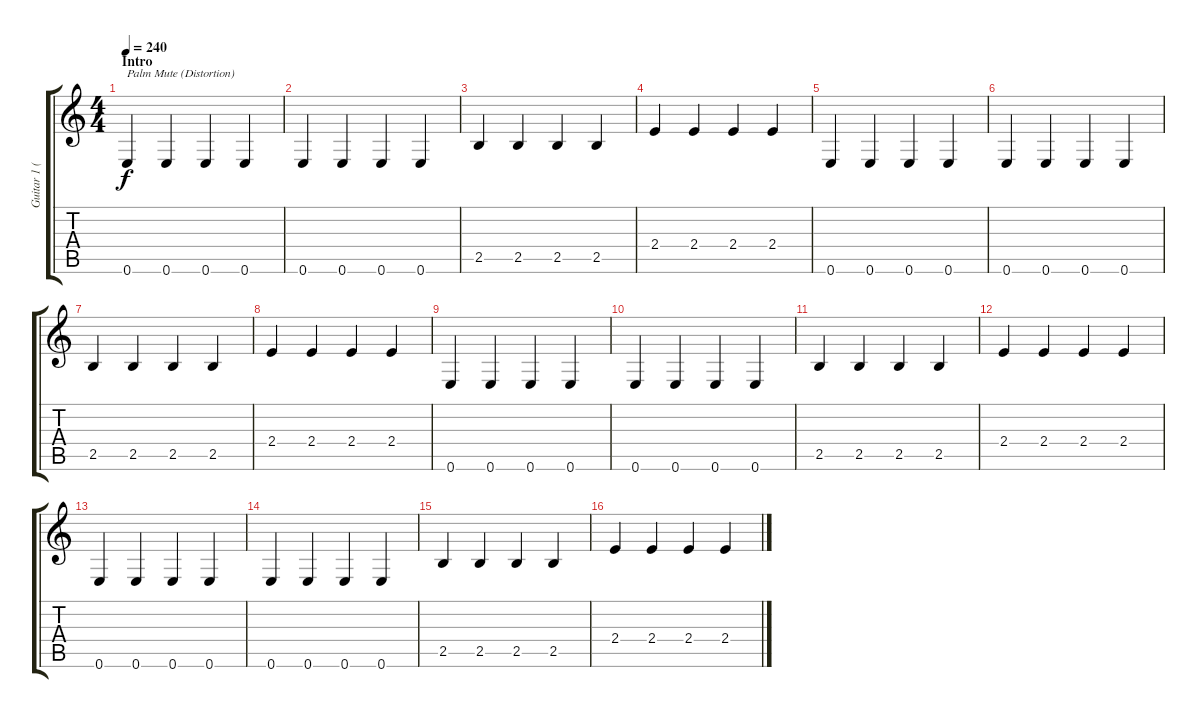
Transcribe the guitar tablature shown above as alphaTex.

\track ("Guitar 1 (Robbie)" "Guitar 1 (") {instrument distortionguitar}
\staff {score tabs}
\tuning (E4 B3 G3 D3 A2 E2) {hide}
\ts (4 4)
\section ("" "Intro")
\tempo 240
\clef g2
\ks c
0.6.4{txt "Palm Mute (Distortion)" dy f instrument distortionguitar} 0.6.4 0.6.4 0.6.4 |
0.6.4 0.6.4 0.6.4 0.6.4 |
2.5.4 2.5.4 2.5.4 2.5.4 |
2.4.4 2.4.4 2.4.4 2.4.4 |
0.6.4 0.6.4 0.6.4 0.6.4 |
0.6.4 0.6.4 0.6.4 0.6.4 |
2.5.4 2.5.4 2.5.4 2.5.4 |
2.4.4 2.4.4 2.4.4 2.4.4 |
0.6.4 0.6.4 0.6.4 0.6.4 |
0.6.4 0.6.4 0.6.4 0.6.4 |
2.5.4 2.5.4 2.5.4 2.5.4 |
2.4.4 2.4.4 2.4.4 2.4.4 |
0.6.4 0.6.4 0.6.4 0.6.4 |
0.6.4 0.6.4 0.6.4 0.6.4 |
2.5.4 2.5.4 2.5.4 2.5.4 |
2.4.4 2.4.4 2.4.4 2.4.4
